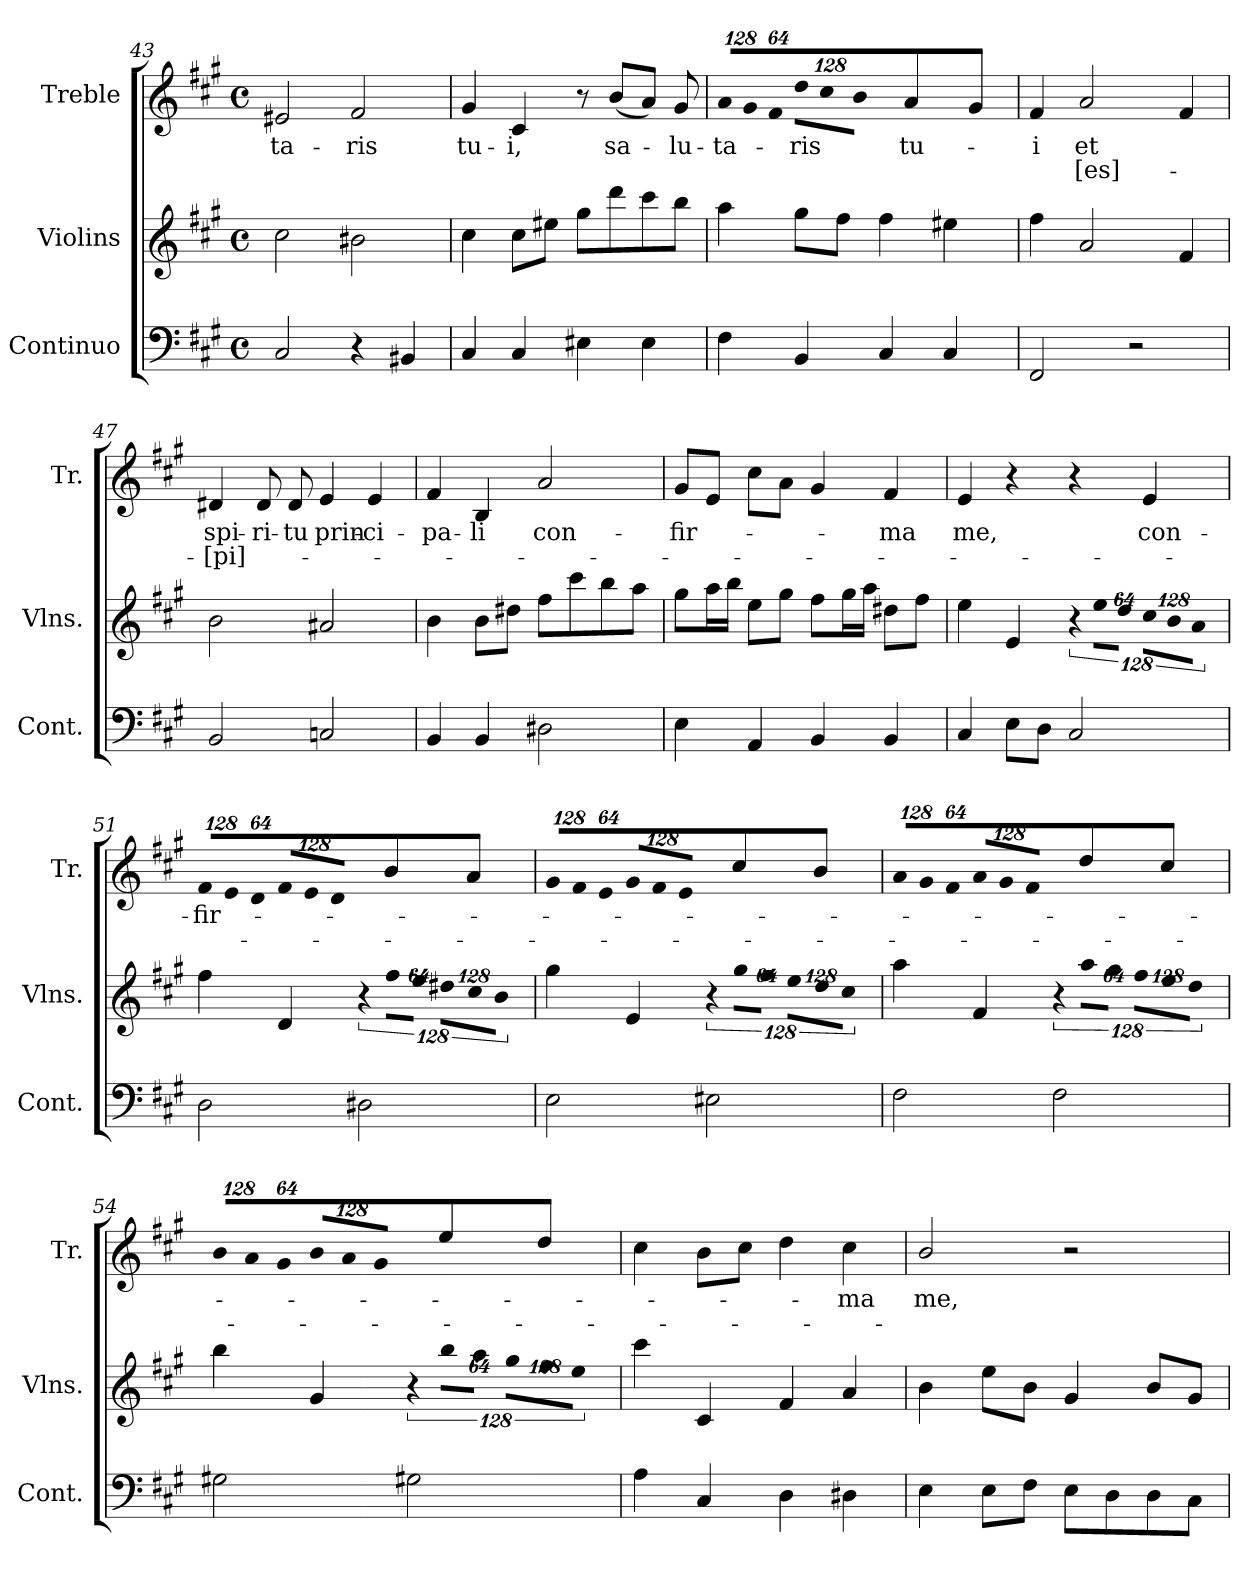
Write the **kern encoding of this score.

**kern	**kern	**kern	**text	**text
*part3	*part2	*part1	*part1	*part1
*staff3	*staff2	*staff1	*staff1	*staff1
*I"Continuo	*I"Violins	*I"Treble	*	*
*I'Cont.	*I'Vlns.	*I'Tr.	*	*
*clefF4	*clefG2	*clefG2	*	*
*k[f#c#g#]	*k[f#c#g#]	*k[f#c#g#]	*	*
*A:	*A:	*A:	*	*
*M4/4	*M4/4	*M4/4	*	*
*met(c)	*met(c)	*met(c)	*	*
=43	=43	=43	=43	=43
!	!	!	!LO:LY:b:color=#000000	!
2C#i/	2cc#i\	2e#Xi/	-ta-	.
!	!	!	!LO:LY:b:color=#000000	!
4r	2b#Xi\	2f#i/	-ris	.
4BB#Xi/	.	.	.	.
=44	=44	=44	=44	=44
!	!	!	!LO:LY:b:color=#000000	!
4C#i/	4cc#i\	4g#i/	tu-	.
!	!	!	!LO:LY:b:color=#000000	!
4C#i/	8cc#i\L	4c#i/	-i,	.
.	8ee#Xi\J	.	.	.
4E#Xi\	8gg#i\L	8r	.	.
!	!	!	!LO:LY:b:color=#000000	!
.	8dddi\	(8bi/L	sa-	.
4E#i\	8ccc#i\	8ai/J)	.	.
!	!	!	!LO:LY:b:color=#000000	!
.	8bbi\J	8g#i/	-lu-	.
=45	=45	=45	=45	=45
*	*	*Xbrackettup	*	*
!	!	!LO:N:vis=8	!	!
!	!	!	!LO:LY:b:color=#000000	!
4F#i\	4aai\	1024%85ai/L	-ta-	.
!	!	!LO:N:vis=8	!	!
.	.	1024%85g#i/	.	.
!	!	!LO:N:vis=8	!	!
.	.	512%43f#i/J	.	.
*	*	*brackettup	*	*
!	!	!LO:N:vis=8	!	!
!	!	!	!LO:LY:b:color=#000000	!
4BBi/	8gg#i\L	1024%85ddi\L	-ris	.
!	!	!LO:N:vis=8	!	!
.	.	1024%85cc#i\	.	.
.	8ff#i\J	.	.	.
!	!	!LO:N:vis=8	!	!
.	.	512%43bi\J	.	.
!	!	!	!LO:LY:b:color=#000000	!
4C#i/	4ff#i\	4ai/	tu-	.
4C#i/	4ee#Xi\	4g#i/	.	.
!!LO:LB:g=z
=46	=46	=46	=46	=46
!	!	!	!LO:LY:b:color=#000000	!
2FF#i/	4ff#i\	4f#i/	-i	.
!	!	!	!LO:LY:b:color=#000000	!LO:LY:b:color=#000000
.	2ai/	2ai/	et	[es]-
2r	.	.	.	.
.	4f#i/	4f#i/	.	.
=47	=47	=47	=47	=47
!	!	!	!LO:LY:b:color=#000000	!LO:LY:b:color=#000000
2BBi/	2bi\	4d#Xi/	spi-	-[pi]-
!	!	!	!LO:LY:b:color=#000000	!
.	.	8d#i/	-ri-	.
!	!	!	!LO:LY:b:color=#000000	!
.	.	8d#i/	-tu	.
!	!	!	!LO:LY:b:color=#000000	!
2Cni/	2a#Xi/	4ei/	prin-	.
!	!	!	!LO:LY:b:color=#000000	!
.	.	4ei/	-ci-	.
=48	=48	=48	=48	=48
!	!	!	!LO:LY:b:color=#000000	!
4BBi/	4bi\	4f#i/	-pa-	.
!	!	!	!LO:LY:b:color=#000000	!
4BBi/	8bi\L	4Bi/	-li	.
.	8dd#Xi\J	.	.	.
!	!	!	!LO:LY:b:color=#000000	!
2D#Xi\	8ff#i\L	2ai/	con-	.
.	8ccc#i\	.	.	.
.	8bbi\	.	.	.
.	8aai\J	.	.	.
=49	=49	=49	=49	=49
!	!	!	!LO:LY:b:color=#000000	!
4Ei\	8gg#i\L	8g#i/L	-fir-	.
.	16aai\L	8ei/J	.	.
.	16bbi\JJ	.	.	.
4AAi/	8eei\L	8cc#i\L	.	.
.	8gg#i\J	8ai\J	.	.
4BBi/	8ff#i\L	4g#i/	.	.
.	16gg#i\L	.	.	.
.	16aai\JJ	.	.	.
!	!	!	!LO:LY:b:color=#000000	!
4BBi/	8dd#Xi\L	4f#i/	-ma	.
.	8ff#i\J	.	.	.
=50	=50	=50	=50	=50
!	!	!	!LO:LY:b:color=#000000	!
4C#i/	4eei\	4ei/	me,	.
8Ei\L	4ei/	4r	.	.
8Di\J	.	.	.	.
!	!LO:N:vis=8	!	!	!
2C#i/	1024%85r	4r	.	.
!	!LO:N:vis=8	!	!	!
.	1024%85eei\L	.	.	.
!	!LO:N:vis=8	!	!	!
.	512%43ddi\J	.	.	.
*	*Xbrackettup	*	*	*
!	!LO:N:vis=8	!	!	!
!	!	!	!LO:LY:b:color=#000000	!
.	1024%85cc#i\L	4ei/	con-	.
!	!LO:N:vis=8	!	!	!
.	1024%85bi\	.	.	.
!	!LO:N:vis=8	!	!	!
.	512%43ai\J	.	.	.
!!LO:PB:g=z
=51	=51	=51	=51	=51
*	*	*Xbrackettup	*	*
!	!	!LO:N:vis=8	!	!
!	!	!	!LO:LY:b:color=#000000	!
2Di\	4ff#i\	1024%85f#i/L	-fir-	.
!	!	!LO:N:vis=8	!	!
.	.	1024%85ei/	.	.
!	!	!LO:N:vis=8	!	!
.	.	512%43di/J	.	.
!	!	!LO:N:vis=8	!	!
.	4di/	1024%85f#i/L	.	.
!	!	!LO:N:vis=8	!	!
.	.	1024%85ei/	.	.
!	!	!LO:N:vis=8	!	!
.	.	512%43di/J	.	.
*	*brackettup	*	*	*
!	!LO:N:vis=8	!	!	!
2D#Xi\	1024%85r	4bi/	.	.
!	!LO:N:vis=8	!	!	!
.	1024%85ff#i\L	.	.	.
!	!LO:N:vis=8	!	!	!
.	512%43eei\J	.	.	.
*	*Xbrackettup	*	*	*
!	!LO:N:vis=8	!	!	!
.	1024%85dd#Xi\L	4ai/	.	.
!	!LO:N:vis=8	!	!	!
.	1024%85cc#i\	.	.	.
!	!LO:N:vis=8	!	!	!
.	512%43bi\J	.	.	.
=52	=52	=52	=52	=52
!	!	!LO:N:vis=8	!	!
2Ei\	4gg#i\	1024%85g#i/L	.	.
!	!	!LO:N:vis=8	!	!
.	.	1024%85f#i/	.	.
!	!	!LO:N:vis=8	!	!
.	.	512%43ei/J	.	.
!	!	!LO:N:vis=8	!	!
.	4ei/	1024%85g#i/L	.	.
!	!	!LO:N:vis=8	!	!
.	.	1024%85f#i/	.	.
!	!	!LO:N:vis=8	!	!
.	.	512%43ei/J	.	.
*	*brackettup	*	*	*
!	!LO:N:vis=8	!	!	!
2E#Xi\	1024%85r	4cc#i\	.	.
!	!LO:N:vis=8	!	!	!
.	1024%85gg#i\L	.	.	.
!	!LO:N:vis=8	!	!	!
.	512%43ff#i\J	.	.	.
*	*Xbrackettup	*	*	*
!	!LO:N:vis=8	!	!	!
.	1024%85eei\L	4bi/	.	.
!	!LO:N:vis=8	!	!	!
.	1024%85ddi\	.	.	.
!	!LO:N:vis=8	!	!	!
.	512%43cc#i\J	.	.	.
=53	=53	=53	=53	=53
!	!	!LO:N:vis=8	!	!
2F#i\	4aai\	1024%85ai/L	.	.
!	!	!LO:N:vis=8	!	!
.	.	1024%85g#i/	.	.
!	!	!LO:N:vis=8	!	!
.	.	512%43f#i/J	.	.
!	!	!LO:N:vis=8	!	!
.	4f#i/	1024%85ai/L	.	.
!	!	!LO:N:vis=8	!	!
.	.	1024%85g#i/	.	.
!	!	!LO:N:vis=8	!	!
.	.	512%43f#i/J	.	.
*	*brackettup	*	*	*
!	!LO:N:vis=8	!	!	!
2F#i\	1024%85r	4ddi\	.	.
!	!LO:N:vis=8	!	!	!
.	1024%85aai\L	.	.	.
!	!LO:N:vis=8	!	!	!
.	512%43gg#i\J	.	.	.
*	*Xbrackettup	*	*	*
!	!LO:N:vis=8	!	!	!
.	1024%85ff#i\L	4cc#i\	.	.
!	!LO:N:vis=8	!	!	!
.	1024%85eei\	.	.	.
!	!LO:N:vis=8	!	!	!
.	512%43ddi\J	.	.	.
=54	=54	=54	=54	=54
!	!	!LO:N:vis=8	!	!
2G#Xi\	4bbi\	1024%85bi/L	.	.
!	!	!LO:N:vis=8	!	!
.	.	1024%85ai/	.	.
!	!	!LO:N:vis=8	!	!
.	.	512%43g#i/J	.	.
!	!	!LO:N:vis=8	!	!
.	4g#i/	1024%85bi/L	.	.
!	!	!LO:N:vis=8	!	!
.	.	1024%85ai/	.	.
!	!	!LO:N:vis=8	!	!
.	.	512%43g#i/J	.	.
*	*brackettup	*	*	*
!	!LO:N:vis=8	!	!	!
2G#Xi\	1024%85r	4eei\	.	.
!	!LO:N:vis=8	!	!	!
.	1024%85bbi\L	.	.	.
!	!LO:N:vis=8	!	!	!
.	512%43aai\J	.	.	.
*	*Xbrackettup	*	*	*
!	!LO:N:vis=8	!	!	!
.	1024%85gg#i\L	4ddi\	.	.
!	!LO:N:vis=8	!	!	!
.	1024%85ff#i\	.	.	.
!	!LO:N:vis=8	!	!	!
.	512%43eei\J	.	.	.
!!LO:LB:g=z
=55	=55	=55	=55	=55
4Ai\	4ccc#i\	4cc#i\	.	.
4C#i/	4c#i/	8bi\L	.	.
.	.	8cc#i\J	.	.
4Di\	4f#i/	4ddi\	.	.
!	!	!	!LO:LY:b:color=#000000	!
4D#Xi\	4ai/	4cc#i\	-ma	.
=56	=56	=56	=56	=56
!	!	!	!LO:LY:b:color=#000000	!
4Ei\	4bi\	2bi/	me,	.
8Ei\L	8eei\L	.	.	.
8F#i\J	8bi\J	.	.	.
8Ei\L	4g#i/	2r	.	.
8Di\	.	.	.	.
8Di\	8bi/L	.	.	.
8C#i\J	8g#i/J	.	.	.
=	=	=	=	=
*-	*-	*-	*-	*-
